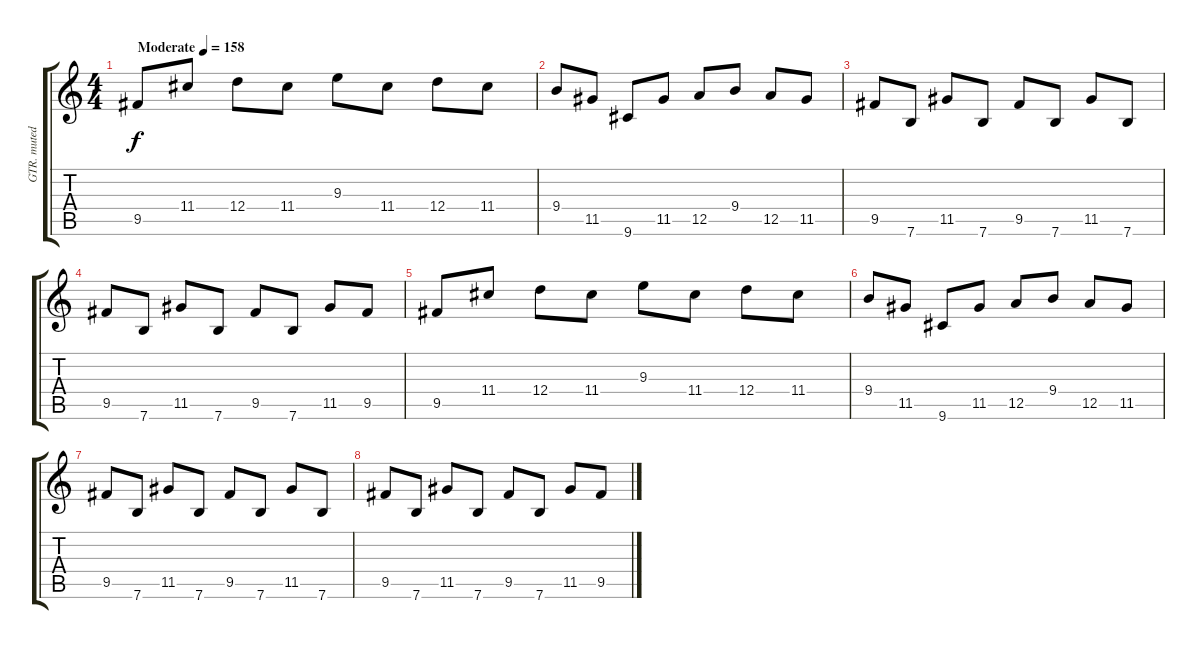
\track ("GTR. muted" "GTR. muted") {instrument electricguitarmuted}
\staff {score tabs}
\tuning (E4 B3 G3 D3 A2 E2) {hide}
\ts (4 4)
\tempo (158 "Moderate")
\clef g2
\ks c
9.5.8{dy f instrument electricguitarmuted} 11.4.8 12.4.8 11.4.8 9.3.8 11.4.8 12.4.8 11.4.8 |
9.4.8 11.5.8 9.6.8 11.5.8 12.5.8 9.4.8 12.5.8 11.5.8 |
9.5.8 7.6.8 11.5.8 7.6.8 9.5.8 7.6.8 11.5.8 7.6.8 |
9.5.8 7.6.8 11.5.8 7.6.8 9.5.8 7.6.8 11.5.8 9.5.8 |
9.5.8 11.4.8 12.4.8 11.4.8 9.3.8 11.4.8 12.4.8 11.4.8 |
9.4.8 11.5.8 9.6.8 11.5.8 12.5.8 9.4.8 12.5.8 11.5.8 |
9.5.8 7.6.8 11.5.8 7.6.8 9.5.8 7.6.8 11.5.8 7.6.8 |
9.5.8 7.6.8 11.5.8 7.6.8 9.5.8 7.6.8 11.5.8 9.5.8
